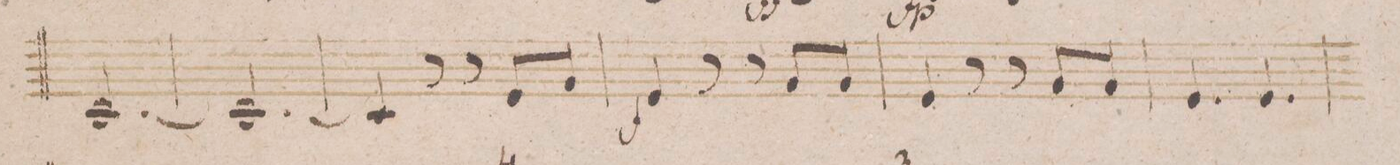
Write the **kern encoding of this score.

**kern	**dynam
*I"Corno 2do in F.	*
*clefG2	*
*M6/8	*
[2.F/	.
=40	=40
2.F/_	.
=41	=41
4F/]	.
8r	.
8r	.
8A/L	.
8c/J	.
=42	=42
4A/	f
8r	.
8r	.
8c/L	.
8c/J	.
=43	=43
4A/	.
8r	.
8r	.
8c/L	.
8c/J	.
=44	=44
4.A/	.
4.A/	.
=45	=45
*-	*-
